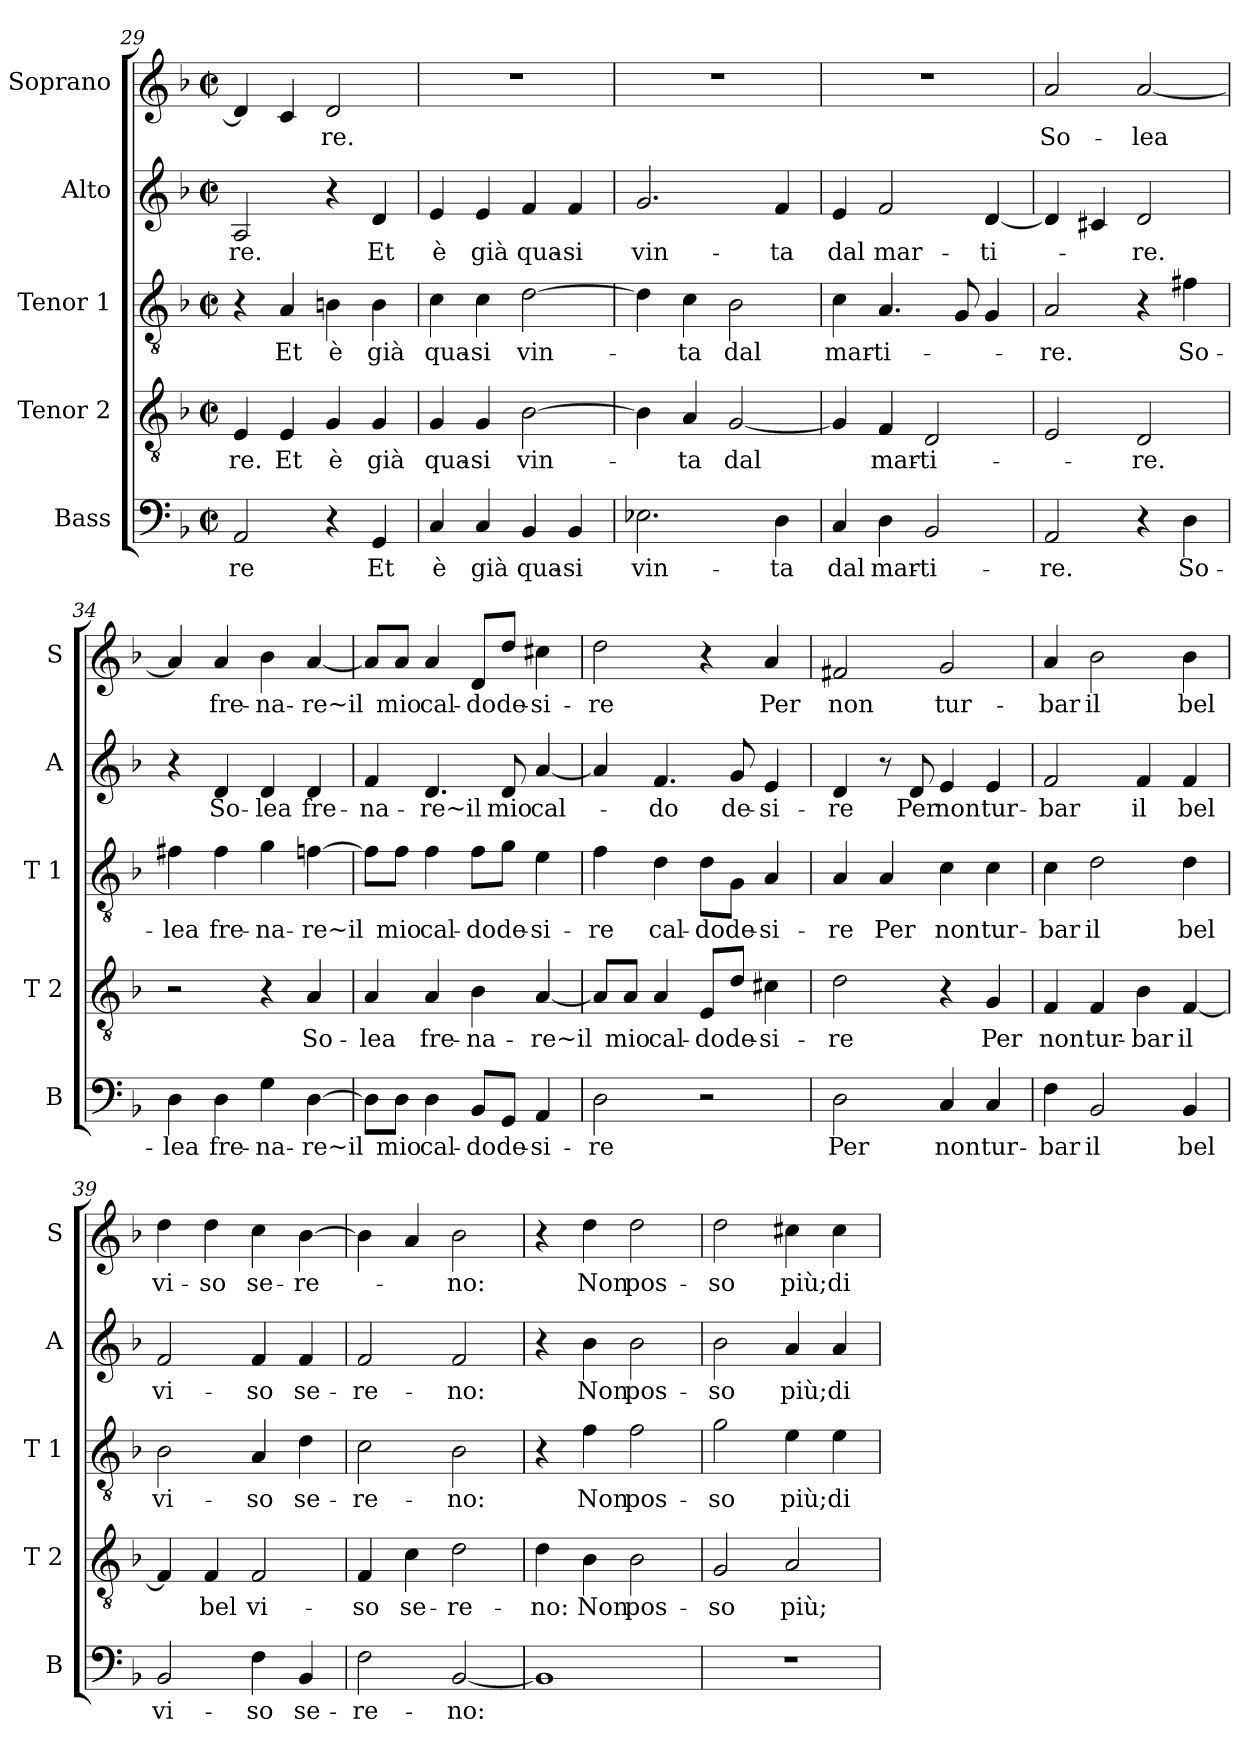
**kern	**text	**kern	**text	**kern	**text	**kern	**text	**kern	**text
*part5	*part5	*part4	*part4	*part3	*part3	*part2	*part2	*part1	*part1
*staff5	*staff5	*staff4	*staff4	*staff3	*staff3	*staff2	*staff2	*staff1	*staff1
*I"Bass	*	*I"Tenor 2	*	*I"Tenor 1	*	*I"Alto	*	*I"Soprano	*
*I'B	*	*I'T 2	*	*I'T 1	*	*I'A	*	*I'S	*
*clefF4	*	*clefGv2	*	*clefGv2	*	*clefG2	*	*clefG2	*
*k[b-]	*	*k[b-]	*	*k[b-]	*	*k[b-]	*	*k[b-]	*
*F:	*	*F:	*	*F:	*	*F:	*	*F:	*
*M2/2	*	*M2/2	*	*M2/2	*	*M2/2	*	*M2/2	*
*met(c|)	*	*met(c|)	*	*met(c|)	*	*met(c|)	*	*met(c|)	*
=29	=29	=29	=29	=29	=29	=29	=29	=29	=29
2AA/	-re	4E/	-re.	4r	.	2A/	-re.	4d/]	.
.	.	4E/	Et	4A/	Et	.	.	4c/	.
4r	.	4G/	è	4Bn\	è	4r	.	2d/	-re.
4GG/	Et	4G/	già	4B\	già	4d/	Et	.	.
=30	=30	=30	=30	=30	=30	=30	=30	=30	=30
4C/	è	4G/	qua-	4c\	qua-	4e/	è	1r	.
4C/	già	4G/	-si	4c\	-si	4e/	già	.	.
4BB-/	qua-	[2B-\	vin-	[2d\	vin-	4f/	qua-	.	.
4BB-/	-si	.	.	.	.	4f/	-si	.	.
=31	=31	=31	=31	=31	=31	=31	=31	=31	=31
2.E-X\	vin-	4B-\]	.	4d\]	.	2.g/	vin-	1r	.
.	.	4A/	-ta	4c\	-ta	.	.	.	.
.	.	[2G/	dal	2B-\	dal	.	.	.	.
4D\	-ta	.	.	.	.	4f/	-ta	.	.
=32	=32	=32	=32	=32	=32	=32	=32	=32	=32
4C/	dal	4G/]	.	4c\	mar-	4e/	dal	1r	.
4D\	mar-	4F/	mar-	4.A/	-ti-	2f/	mar-	.	.
2BB-/	-ti-	2D/	-ti-	.	.	.	.	.	.
.	.	.	.	8G/	.	.	.	.	.
.	.	.	.	4G/	.	[4d/	-ti-	.	.
!!LO:LB:g=z
=33	=33	=33	=33	=33	=33	=33	=33	=33	=33
2AA/	-re.	2E/	.	2A/	-re.	4d/]	.	2a/	So-
.	.	.	.	.	.	4c#X/	.	.	.
4r	.	2D/	-re.	4r	.	2d/	-re.	[2a/	-lea
4D\	So-	.	.	4f#X\	So-	.	.	.	.
=34	=34	=34	=34	=34	=34	=34	=34	=34	=34
4D\	-lea	2r	.	4f#X\	-lea	4r	.	4a/]	.
4D\	fre-	.	.	4f#\	fre-	4d/	So-	4a/	fre-
4G\	-na-	4r	.	4g\	-na-	4d/	-lea	4b-\	-na-
[4D\	-re~il	4A/	So-	[4fn\	-re~il	4d/	fre-	[4a/	-re~il
=35	=35	=35	=35	=35	=35	=35	=35	=35	=35
8D\L]	.	4A/	-lea	8f\L]	.	4f/	-na-	8a/L]	.
8D\J	mio	.	.	8f\J	mio	.	.	8a/J	mio
4D\	cal-	4A/	fre-	4f\	cal-	4.d/	-re~il	4a/	cal-
8BB-/L	-do	4B-\	-na-	8f\L	-do	.	.	8d/L	-do
8GG/J	de-	.	.	8g\J	de-	8d/	mio	8dd/J	de-
4AA/	-si-	[4A/	-re~il	4e\	-si-	[4a/	cal-	4cc#X\	-si-
=36	=36	=36	=36	=36	=36	=36	=36	=36	=36
2D\	-re	8A/L]	.	4f\	-re	4a/]	.	2dd\	-re
.	.	8A/J	mio	.	.	.	.	.	.
.	.	4A/	cal-	4d\	cal-	4.f/	-do	.	.
2r	.	8E/L	-do	8d\L	-do	.	.	4r	.
.	.	8d/J	de-	8G\J	de-	8g/	de-	.	.
.	.	4c#X\	-si-	4A/	-si-	4e/	-si-	4a/	Per
!!LO:PB:g=z
=37	=37	=37	=37	=37	=37	=37	=37	=37	=37
2D\	Per	2d\	-re	4A/	-re	4d/	-re	2f#X/	non
.	.	.	.	4A/	Per	8r	.	.	.
.	.	.	.	.	.	8d/	Per	.	.
4C/	non	4r	.	4c\	non	4e/	non	2g/	tur-
4C/	tur-	4G/	Per	4c\	tur-	4e/	tur-	.	.
=38	=38	=38	=38	=38	=38	=38	=38	=38	=38
4F\	-bar	4F/	non	4c\	-bar	2f/	-bar	4a/	-bar
2BB-/	il	4F/	tur-	2d\	il	.	.	2b-\	il
.	.	4B-\	-bar	.	.	4f/	il	.	.
4BB-/	bel	[4F/	il	4d\	bel	4f/	bel	4b-\	bel
=39	=39	=39	=39	=39	=39	=39	=39	=39	=39
2BB-/	vi-	4F/]	.	2B-\	vi-	2f/	vi-	4dd\	vi-
.	.	4F/	bel	.	.	.	.	4dd\	-so
4F\	-so	2F/	vi-	4A/	-so	4f/	-so	4cc\	se-
4BB-/	se-	.	.	4d\	se-	4f/	se-	[4b-\	-re-
=40	=40	=40	=40	=40	=40	=40	=40	=40	=40
2F\	-re-	4F/	-so	2c\	-re-	2f/	-re-	4b-\]	.
.	.	4c\	se-	.	.	.	.	4a/	.
[2BB-/	-no:	2d\	-re-	2B-\	-no:	2f/	-no:	2b-\	-no:
=41	=41	=41	=41	=41	=41	=41	=41	=41	=41
1BB-]	.	4d\	-no:	4r	.	4r	.	4r	.
.	.	4B-\	Non	4f\	Non	4b-\	Non	4dd\	Non
.	.	2B-\	pos-	2f\	pos-	2b-\	pos-	2dd\	pos-
!!LO:LB:g=z
=42	=42	=42	=42	=42	=42	=42	=42	=42	=42
1r	.	2G/	-so	2g\	-so	2b-\	-so	2dd\	-so
.	.	2A/	più;	4e\	più;	4a/	più;	4cc#X\	più;
.	.	.	.	4e\	di	4a/	di	4cc#\	di
=	=	=	=	=	=	=	=	=	=
*-	*-	*-	*-	*-	*-	*-	*-	*-	*-
